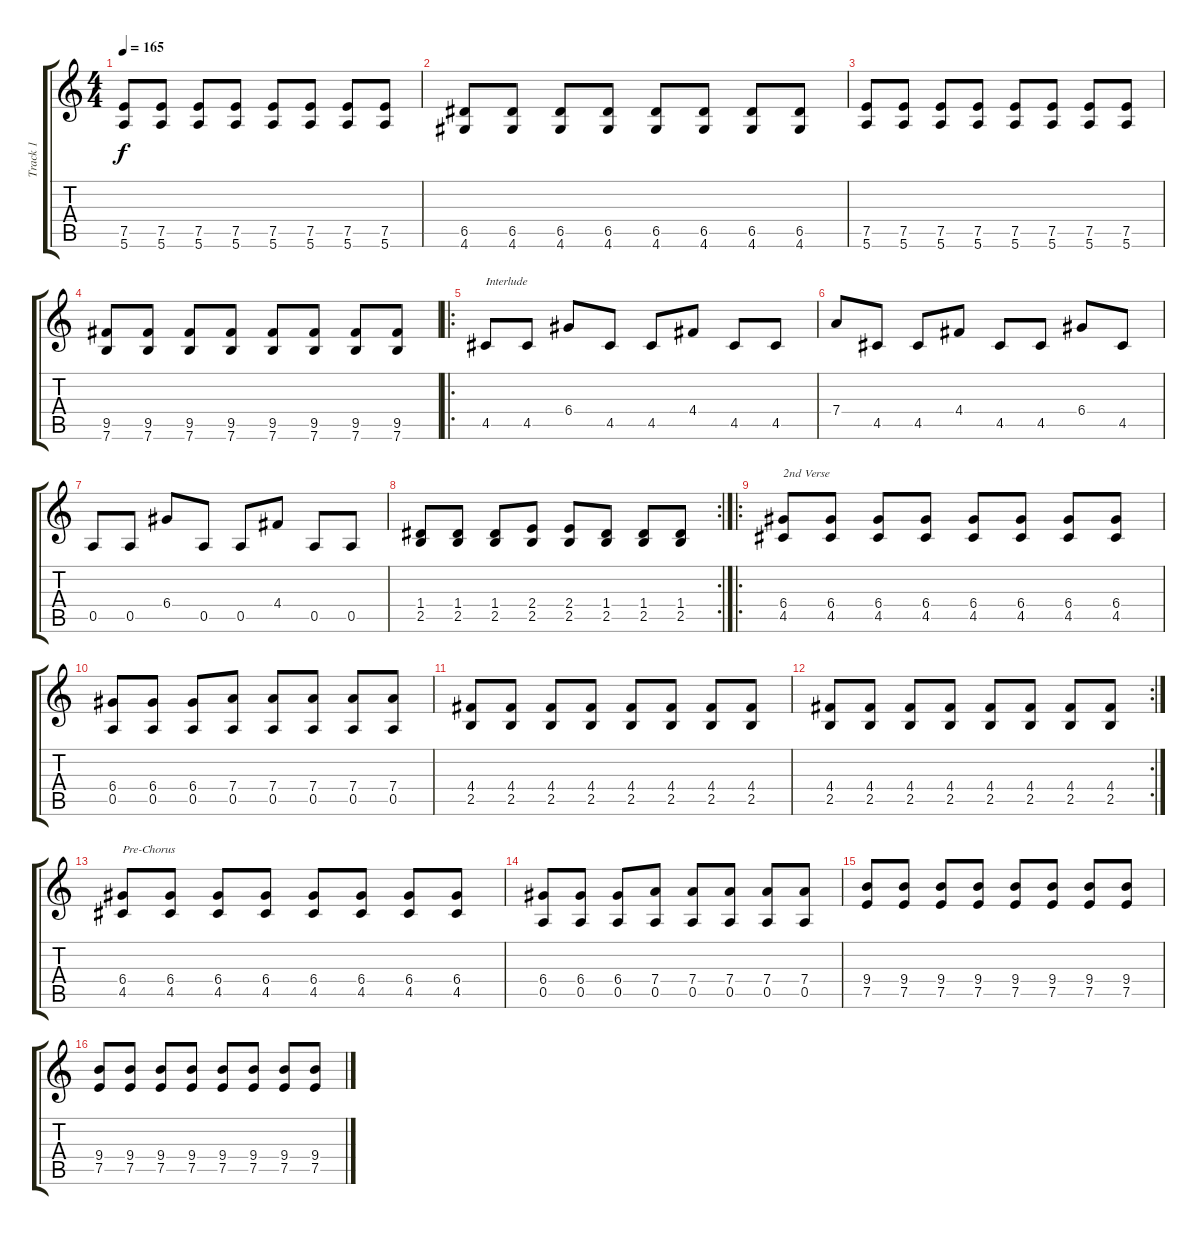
\track ("Track 1" "Track 1") {instrument distortionguitar}
\staff {score tabs}
\tuning (E4 B3 G3 D3 A2 E2) {hide}
\ts (4 4)
\tempo 165
\clef g2
\ks c
(7.5 5.6).8{dy f} (7.5 5.6).8 (7.5 5.6).8 (7.5 5.6).8 (7.5 5.6).8 (7.5 5.6).8 (7.5 5.6).8 (7.5 5.6).8 |
(6.5 4.6).8 (6.5 4.6).8 (6.5 4.6).8 (6.5 4.6).8 (6.5 4.6).8 (6.5 4.6).8 (6.5 4.6).8 (6.5 4.6).8 |
(7.5 5.6).8 (7.5 5.6).8 (7.5 5.6).8 (7.5 5.6).8 (7.5 5.6).8 (7.5 5.6).8 (7.5 5.6).8 (7.5 5.6).8 |
(9.5 7.6).8 (9.5 7.6).8 (9.5 7.6).8 (9.5 7.6).8 (9.5 7.6).8 (9.5 7.6).8 (9.5 7.6).8 (9.5 7.6).8 |
\ro
4.5.8{txt "Interlude"} 4.5.8 6.4.8 4.5.8 4.5.8 4.4.8 4.5.8 4.5.8 |
7.4.8 4.5.8 4.5.8 4.4.8 4.5.8 4.5.8 6.4.8 4.5.8 |
0.5.8 0.5.8 6.4.8 0.5.8 0.5.8 4.4.8 0.5.8 0.5.8 |
\rc 2
(1.4 2.5).8 (1.4 2.5).8 (1.4 2.5).8 (2.4 2.5).8 (2.4 2.5).8 (1.4 2.5).8 (1.4 2.5).8 (1.4 2.5).8 |
\ro
(6.4 4.5).8{txt "2nd Verse"} (6.4 4.5).8 (6.4 4.5).8 (6.4 4.5).8 (6.4 4.5).8 (6.4 4.5).8 (6.4 4.5).8 (6.4 4.5).8 |
(6.4 0.5).8 (6.4 0.5).8 (6.4 0.5).8 (7.4 0.5).8 (7.4 0.5).8 (7.4 0.5).8 (7.4 0.5).8 (7.4 0.5).8 |
(4.4 2.5).8 (4.4 2.5).8 (4.4 2.5).8 (4.4 2.5).8 (4.4 2.5).8 (4.4 2.5).8 (4.4 2.5).8 (4.4 2.5).8 |
\rc 2
(4.4 2.5).8 (4.4 2.5).8 (4.4 2.5).8 (4.4 2.5).8 (4.4 2.5).8 (4.4 2.5).8 (4.4 2.5).8 (4.4 2.5).8 |
(6.4 4.5).8{txt "Pre-Chorus"} (6.4 4.5).8 (6.4 4.5).8 (6.4 4.5).8 (6.4 4.5).8 (6.4 4.5).8 (6.4 4.5).8 (6.4 4.5).8 |
(6.4 0.5).8 (6.4 0.5).8 (6.4 0.5).8 (7.4 0.5).8 (7.4 0.5).8 (7.4 0.5).8 (7.4 0.5).8 (7.4 0.5).8 |
(9.4 7.5).8 (9.4 7.5).8 (9.4 7.5).8 (9.4 7.5).8 (9.4 7.5).8 (9.4 7.5).8 (9.4 7.5).8 (9.4 7.5).8 |
(9.4 7.5).8 (9.4 7.5).8 (9.4 7.5).8 (9.4 7.5).8 (9.4 7.5).8 (9.4 7.5).8 (9.4 7.5).8 (9.4 7.5).8
